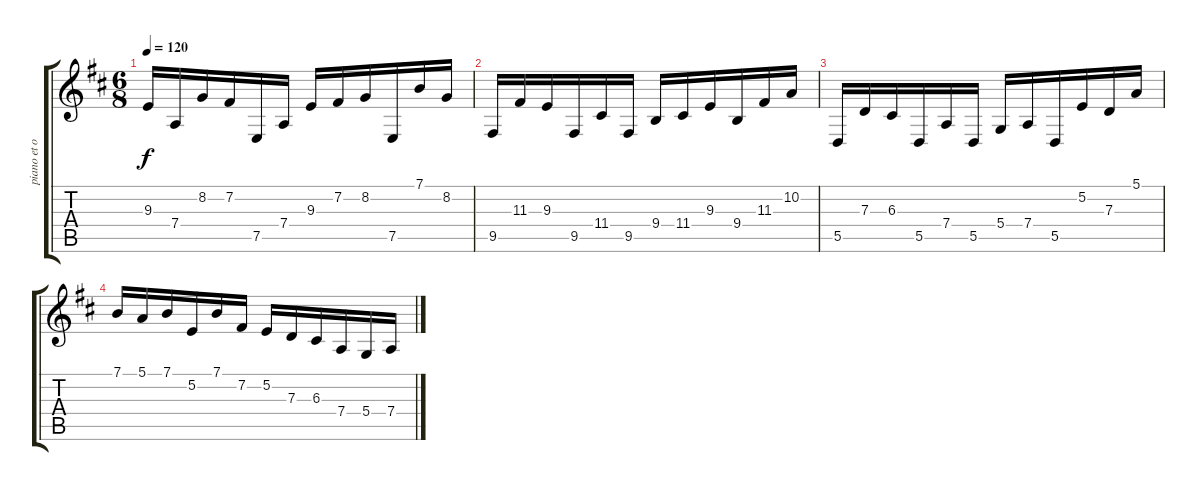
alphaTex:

\track ("piano et oboe" "piano et o") {instrument acousticgrandpiano}
\staff {score tabs}
\tuning (E4 B3 G3 D3 A2 E2) {hide}
\ts (6 8)
\tempo 120
\clef g2
\ks bminor
9.3.16{dy f} 7.4.16 8.2.16 7.2.16 7.5.16 7.4.16 9.3.16 7.2.16 8.2.16 7.5.16 7.1.16 8.2.16 |
9.5.16 11.3.16 9.3.16 9.5.16 11.4.16 9.5.16 9.4.16 11.4.16 9.3.16 9.4.16 11.3.16 10.2.16 |
5.5.16 7.3.16 6.3.16 5.5.16 7.4.16 5.5.16 5.4.16 7.4.16 5.5.16 5.2.16 7.3.16 5.1.16 |
7.1.16 5.1.16 7.1.16 5.2.16 7.1.16 7.2.16 5.2.16 7.3.16 6.3.16 7.4.16 5.4.16 7.4.16
